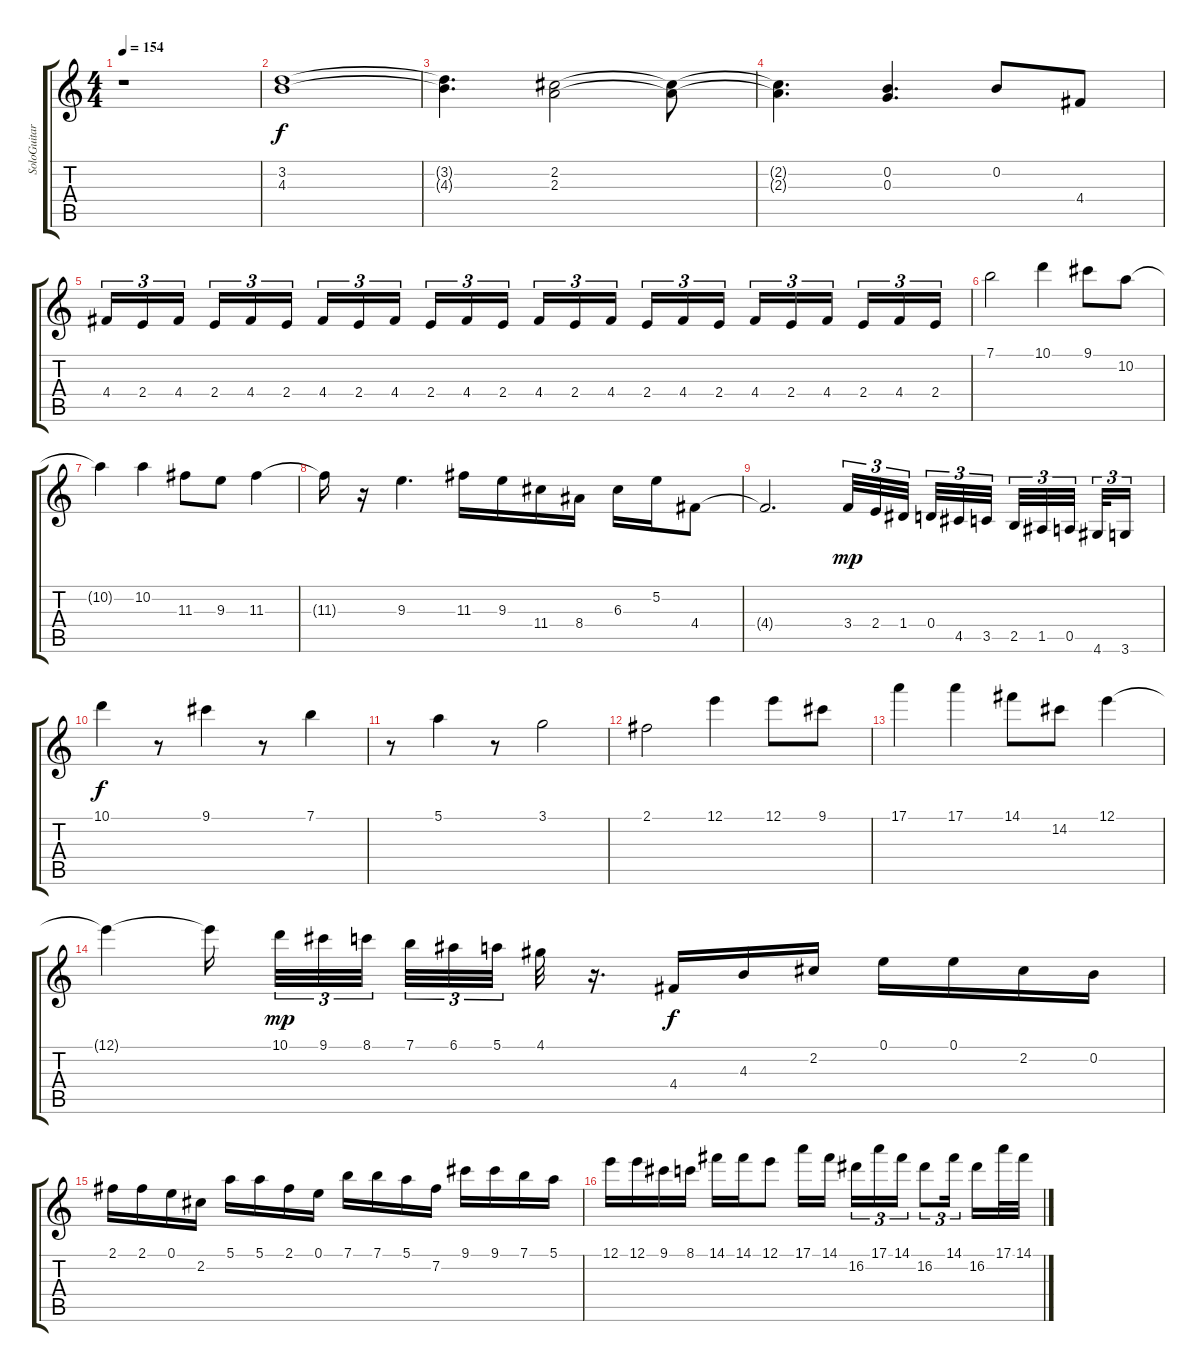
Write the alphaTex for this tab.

\track ("SoloGuitar" "SoloGuitar") {instrument distortionguitar}
\staff {score tabs}
\tuning (E4 B3 G3 D3 A2 E2) {hide}
\ts (4 4)
\tempo 154
\clef g2
\ks c
r.1{dy f} |
(3.2 4.3).1 |
(3.2{t} 4.3{t}).4{d} (2.2 2.3).2 (2.2{t} 2.3{t}).8 |
(2.2{t} 2.3{t}).4{d} (0.2 0.3).4{d} 0.2.8 4.4.8 |
4.4.16{tu (3 2)} 2.4.16{tu (3 2)} 4.4.16{tu (3 2) beam splitsecondary} 2.4.16{tu (3 2)} 4.4.16{tu (3 2)} 2.4.16{tu (3 2)} 4.4.16{tu (3 2)} 2.4.16{tu (3 2)} 4.4.16{tu (3 2) beam splitsecondary} 2.4.16{tu (3 2)} 4.4.16{tu (3 2)} 2.4.16{tu (3 2)} 4.4.16{tu (3 2)} 2.4.16{tu (3 2)} 4.4.16{tu (3 2) beam splitsecondary} 2.4.16{tu (3 2)} 4.4.16{tu (3 2)} 2.4.16{tu (3 2)} 4.4.16{tu (3 2)} 2.4.16{tu (3 2)} 4.4.16{tu (3 2) beam splitsecondary} 2.4.16{tu (3 2)} 4.4.16{tu (3 2)} 2.4.16{tu (3 2)} |
7.1.2 10.1.4 9.1.8 10.2.8 |
10.2{t}.4 10.2.4 11.3.8 9.3.8 11.3.4 |
11.3{t}.16 r.16 9.3.4{d} 11.3.16 9.3.16 11.4.16 8.4.16 6.3.16 5.2.16 4.4.8 |
4.4{t}.2{d} 3.4.32{tu (3 2) dy mp} 2.4.32{tu (3 2)} 1.4.32{tu (3 2) beam splitsecondary} 0.4.32{tu (3 2)} 4.5.32{tu (3 2)} 3.5.32{tu (3 2) beam splitsecondary} 2.5.32{tu (3 2)} 1.5.32{tu (3 2)} 0.5.32{tu (3 2) beam splitsecondary} 4.6.32{tu (3 2)} 3.6.16{tu (3 2)} |
10.1.4{dy f} r.8 9.1.4 r.8 7.1.4 |
r.8 5.1.4 r.8 3.1.2 |
2.1.2 12.1.4 12.1.8 9.1.8 |
17.1.4 17.1.4 14.1.8 14.2.8 12.1.4 |
12.1{t}.4 12.1{t}.16{beam splitsecondary} 10.1.32{tu (3 2) dy mp} 9.1.32{tu (3 2)} 8.1.32{tu (3 2) beam splitsecondary} 7.1.32{tu (3 2)} 6.1.32{tu (3 2)} 5.1.32{tu (3 2) beam splitsecondary} 4.1.32 r.16{d} 4.4.16{dy f} 4.3.16 2.2.16 0.1.16 0.1.16 2.2.16 0.2.16 |
2.1.16 2.1.16 0.1.16 2.2.16 5.1.16 5.1.16 2.1.16 0.1.16 7.1.16 7.1.16 5.1.16 7.2.16 9.1.16 9.1.16 7.1.16 5.1.16 |
12.1.16 12.1.16 9.1.16 8.1.16 14.1.16 14.1.16 12.1.8 17.1.16 14.1.16{beam splitsecondary} 16.2.16{tu (3 2)} 17.1.16{tu (3 2)} 14.1.16{tu (3 2)} 16.2.8{tu (3 2)} 14.1.16{tu (3 2) beam splitsecondary} 16.2.16 17.1.32 14.1.32
